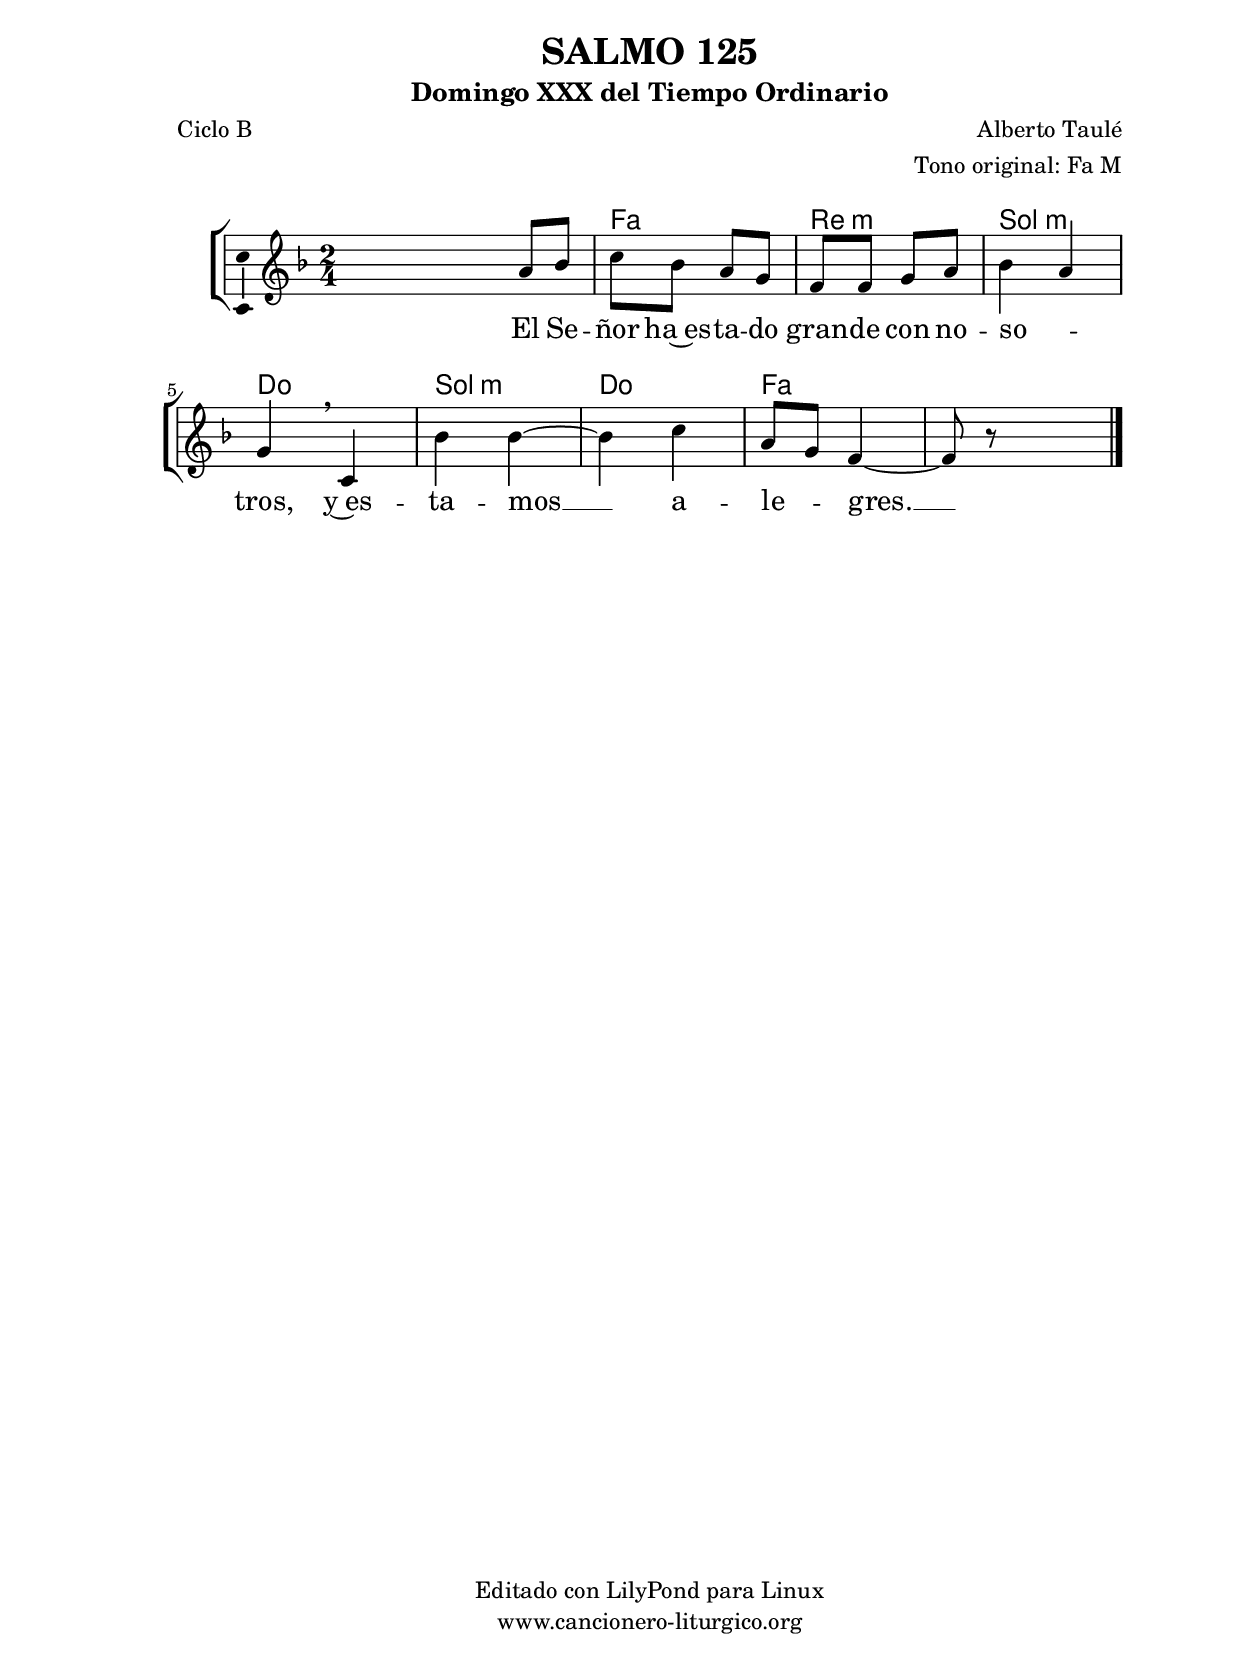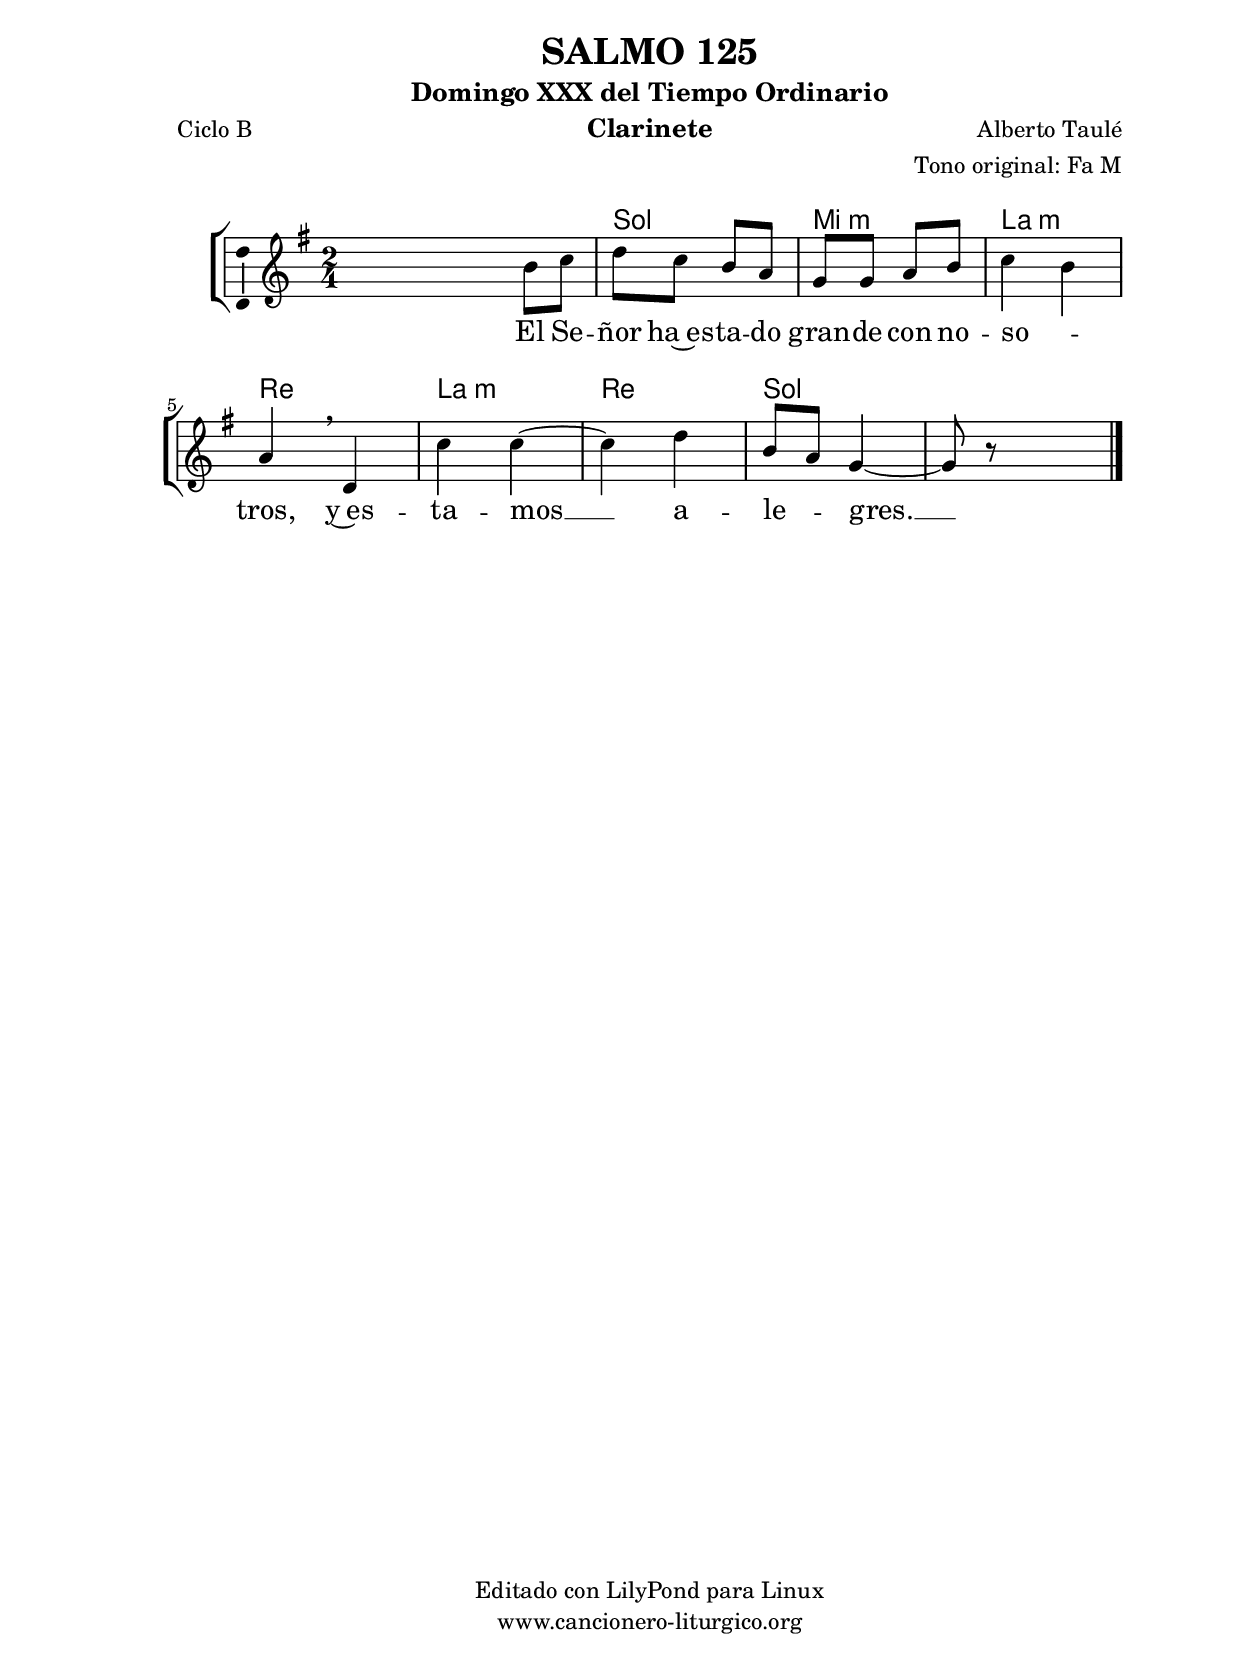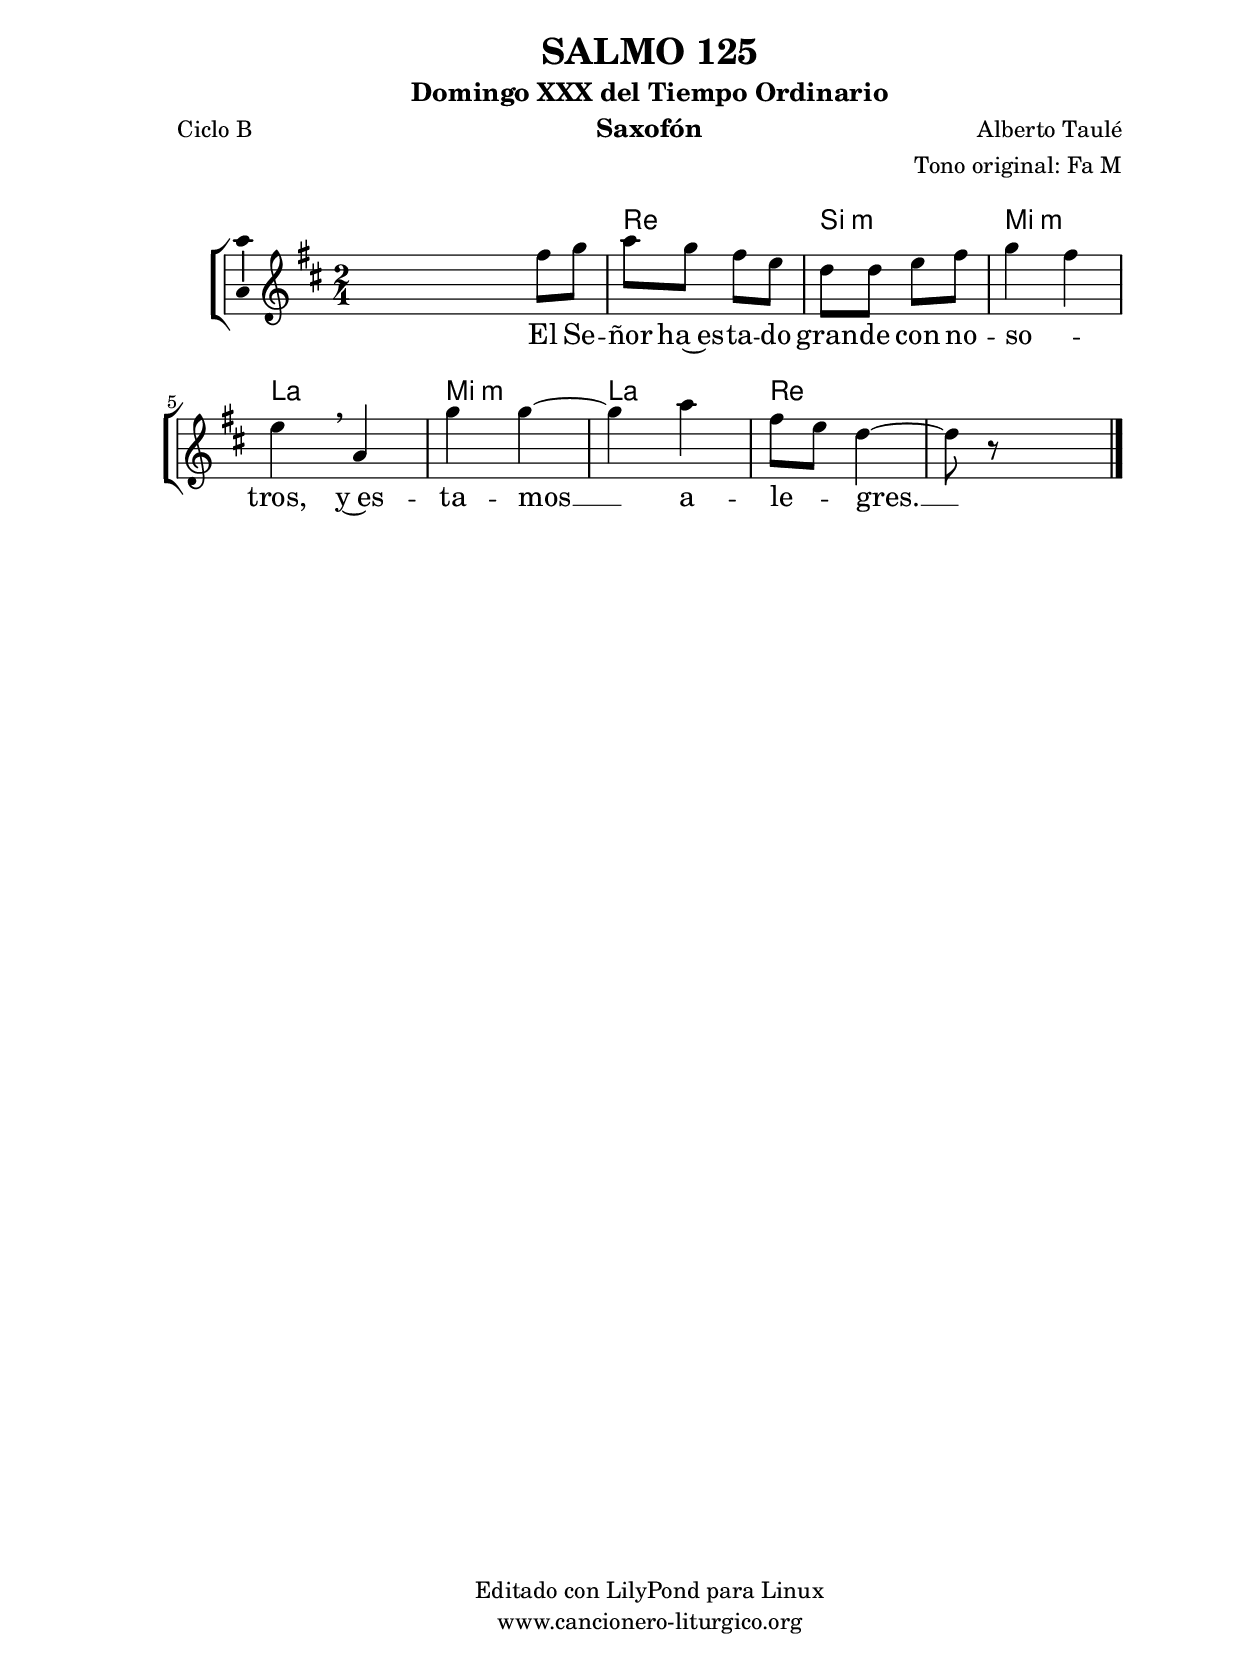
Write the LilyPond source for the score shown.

%
%para convertir .midi en .wav:
%timidity filename.midi -Ow -o finename.wav
%
%
%Para convertir de .wav a .mp3:
%lame -h -m j filename.wav
%
%
%para escuchar el midi:
%timidity nombrefichero.midi
%


%versión de lilypond para la que se ha escrito esta partitura:
\version "2.16.0"

	%Tamaño papel
	#(set-default-paper-size "a4")
	%Tamaño partitura
	#(set-global-staff-size 20)
	%No responde al pulsar sobre una nota
	#(ly:set-option 'point-and-click #f)

%parámetros del encabezamiento:
\header {
	title = "SALMO 125"
	subtitle = "Domingo XXX del Tiempo Ordinario"
	composer = "Alberto Taulé"
	poet = "Ciclo B"
	meter = ""
	arranger = "Tono original: Fa M"
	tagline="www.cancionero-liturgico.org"
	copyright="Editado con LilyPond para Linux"
	tiempo = "Ordinario"
	usos = "Salmo"
	letra = "El Señor ha estado grande con nosotros, y estamos alegres."
	}

%parámetros asociados al papel:
\paper  {
	oddHeaderMarkup = \markup {\fill-line { \on-the-fly #not-first-page \fromproperty #'header:title \on-the-fly #not-first-page \fromproperty #'header:composer }}
	evenHeaderMarkup = \markup {\fill-line { \fromproperty #'header:composer \fromproperty #'header:title }}
	#(set-paper-size "a4")
	print-page-number = ##f
	first-page-number = 1
	print-first-page-number = ##f
%	head-separation = 3.0 \cm
	top-margin = 2.0 \cm
	bottom-margin = 0.5\cm
%%%	bottom-margin = -1.0\cm
	left-margin = 3.0 \cm
	line-width = 16.0 \cm 
	indent = 8\mm
	interscoreline = 2.\mm
	between-system-space = 15\mm
%	para que las partituras no llenen la hoja:
	ragged-bottom = ##t
%	idem para la última hoja:
	ragged-last-bottom = ##f
%	para que las partituras llenen el ancho del papel:
	ragged-last = ##f
	after-title-space = 2.5 \cm
%page-count=1
%system-count=8

	%Flexible Vertical Spacing
%	markup-markup-spacing =
%	#'((basic-distance . 15) (minimum-distance . 15) (padding . 3))
	markup-system-spacing =
	#'((basic-distance . 15) (minimum-distance . 15) (padding . 3))
	system-system-spacing =
	#'((basic-distance . 15) (minimum-distance . 15) (padding . 3))
	score-system-spacing =
	#'((basic-distance . 15) (minimum-distance . 15) (padding . 5))
%	top-system-spacing = % header
%	#'((basic-distance . 8) (minimum-distance . 0) (padding . 3))
%	top-markup-spacing =
%	#'((basic-distance . 20) (minimum-distance . 20) (padding . 3))
	last-bottom-spacing = % footer
	#'((basic-distance . 5) (minimum-distance . 5) (padding . 3))
%	score-markup-spacing =
%	#'((basic-distance . 16) (minimum-distance . 13) (padding . 3))

	}


%parámetros que afectan a toda la partitura:
global =  {
	%clave de sol (G):
	\clef G
	%armadura:
%	\transpose e f
	\key f \major
	\tempo 4=84
	\set Score.tempoHideNote = ##t
	}


acordes = {
	\italianChords
	\chordmode {
%	\transpose e f
{

s2
f2 d:m g:m c g:m c f s

	}
	}
}


melodia = 
%	\transpose e f
{
	\relative c''{
	\time 2/4

s4 a8 bes
c8 bes a g
f8 f g a
bes4 a
g4 \breathe c,4
bes'4 bes~
bes4 c
a8 g f4~
f8 r8 s4

	\bar "|."
	}
	}


texto = \lyricmode {
El Se -- ñor ha~es -- ta -- do gran -- de con no -- so -- _ tros,
y~es -- ta -- mos __ a -- le -- _ gres. __
	}


acordesStaff = \context ChordNames = acordesStaff <<
	\set chordChanges = ##t
	\acordes
	>>


vozStaff = \context Voice = vozStaff
\with {\consists "Ambitus_engraver"}
<<
%	\set Staff.instrumentName = ""
%	\set Staff.shortInstrumentName = ""
%	\set Staff.midiInstrument = #"clarinet"
%	\set Staff.midiInstrument = #"cello"
%	\set Staff.midiInstrument = #"flute"
	\set Staff.midiInstrument = #"electric guitar (jazz)"
%	\set Staff.midiInstrument = #"english horn"
%	\set Staff.midiInstrument = #"violin"
%	\set Staff.midiInstrument = #"glockenspiel"
	\set Staff.midiMinimumVolume = #0.7
	\set Staff.midiMaximumVolume = #0.9
	\global
	\melodia
	>>


textoStaff = \context Lyrics = textoStaff <<
	\lyricsto vozStaff \texto
	>>

\book {
	\score {
		\context ChoirStaff {
			\override StaffGroup.SystemStartBracket #'collapse-height = #1
			\override Score.SystemStartBar #'collapse-height = #1
			<<
			\acordesStaff
			\vozStaff
			\textoStaff
			>>
			}
		\layout {
	    		\context {
				\Lyrics
				\override LyricText #'font-size = #2
				}
	   		 \context {
				\Score
				%fontSize = #3
				\override StaffSymbol #'staff-space = #(magstep +3)
				%\override Beam #'thickness = #0.55
				%\override SpacingSpanner #'spacing-increment = #1.0
				%\override Slur #'height-limit = #1.5
				}
			}
		}
	\score {
		\unfoldRepeats
		\context ChoirStaff {
			<<
			\acordesStaff
			\vozStaff
			>>
			}
		\midi {
	  		\context {
	  			\Score
				tempoWholesPerMinute = #(ly:make-moment 70 4)
				}
			}
		}
	}

%Partitura para clarinete
#(define output-suffix "C")
\book {
	\header{
		instrument = "Clarinete"
		}
	\score {
		\context ChoirStaff {
			\override StaffGroup.SystemStartBracket #'collapse-height = #1
			\override Score.SystemStartBar #'collapse-height = #1
\transpose c d
			<<
			\acordesStaff
			\vozStaff
			\textoStaff
			>>
			}
		\layout {
	    		\context {
				\Lyrics
				\override LyricText #'font-size = #2
				}
	   		 \context {
				\Score
				%fontSize = #3
				\override StaffSymbol #'staff-space = #(magstep +3)
				%\override Beam #'thickness = #0.55
				%\override SpacingSpanner #'spacing-increment = #1.0
				%\override Slur #'height-limit = #1.5
				}
			}
		}
	}

%Partitura para saxofón
#(define output-suffix "S")
\book {
	\header{
		instrument = "Saxofón"
		}
	\score {
		\context ChoirStaff {
			\override StaffGroup.SystemStartBracket #'collapse-height = #1
			\override Score.SystemStartBar #'collapse-height = #1
\transpose c a
			<<
			\acordesStaff
			\vozStaff
			\textoStaff
			>>
			}
		\layout {
	    		\context {
				\Lyrics
				\override LyricText #'font-size = #2
				}
	   		 \context {
				\Score
				%fontSize = #3
				\override StaffSymbol #'staff-space = #(magstep +3)
				%\override Beam #'thickness = #0.55
				%\override SpacingSpanner #'spacing-increment = #1.0
				%\override Slur #'height-limit = #1.5
				}
			}
		}
	}

